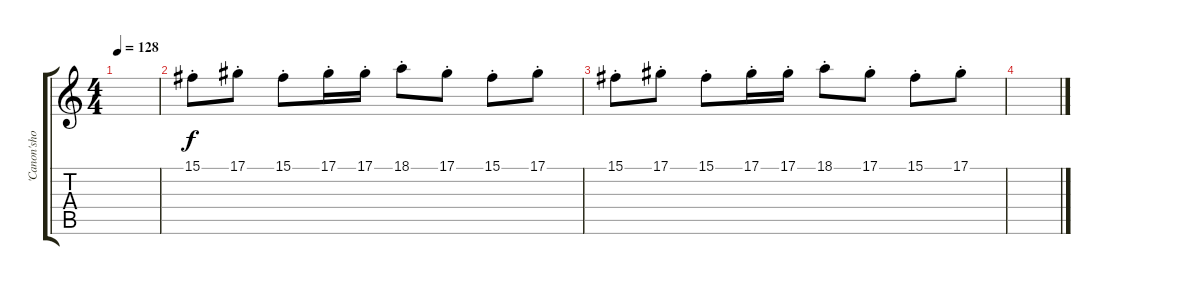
\track ("'Canon'shot" "'Canon'sho") {instrument gunshot}
\staff {score tabs}
\tuning (Eb4 Bb3 Gb3 Db3 Ab2 Eb2) {hide}
\ts (4 4)
\tempo 128
\clef g2
\ks c
|
15.1{st}.8{volume 14 balance 14 instrument stringensemble1} 17.1{st}.8 15.1{st}.8 17.1{st}.16 17.1{st}.16 18.1{st}.8 17.1{st}.8 15.1{st}.8 17.1{st}.8 |
15.1{st}.8{volume 16 balance 14 instrument stringensemble1} 17.1{st}.8 15.1{st}.8 17.1{st}.16 17.1{st}.16 18.1{st}.8 17.1{st}.8 15.1{st}.8 17.1{st}.8 |
\section ("" "")
